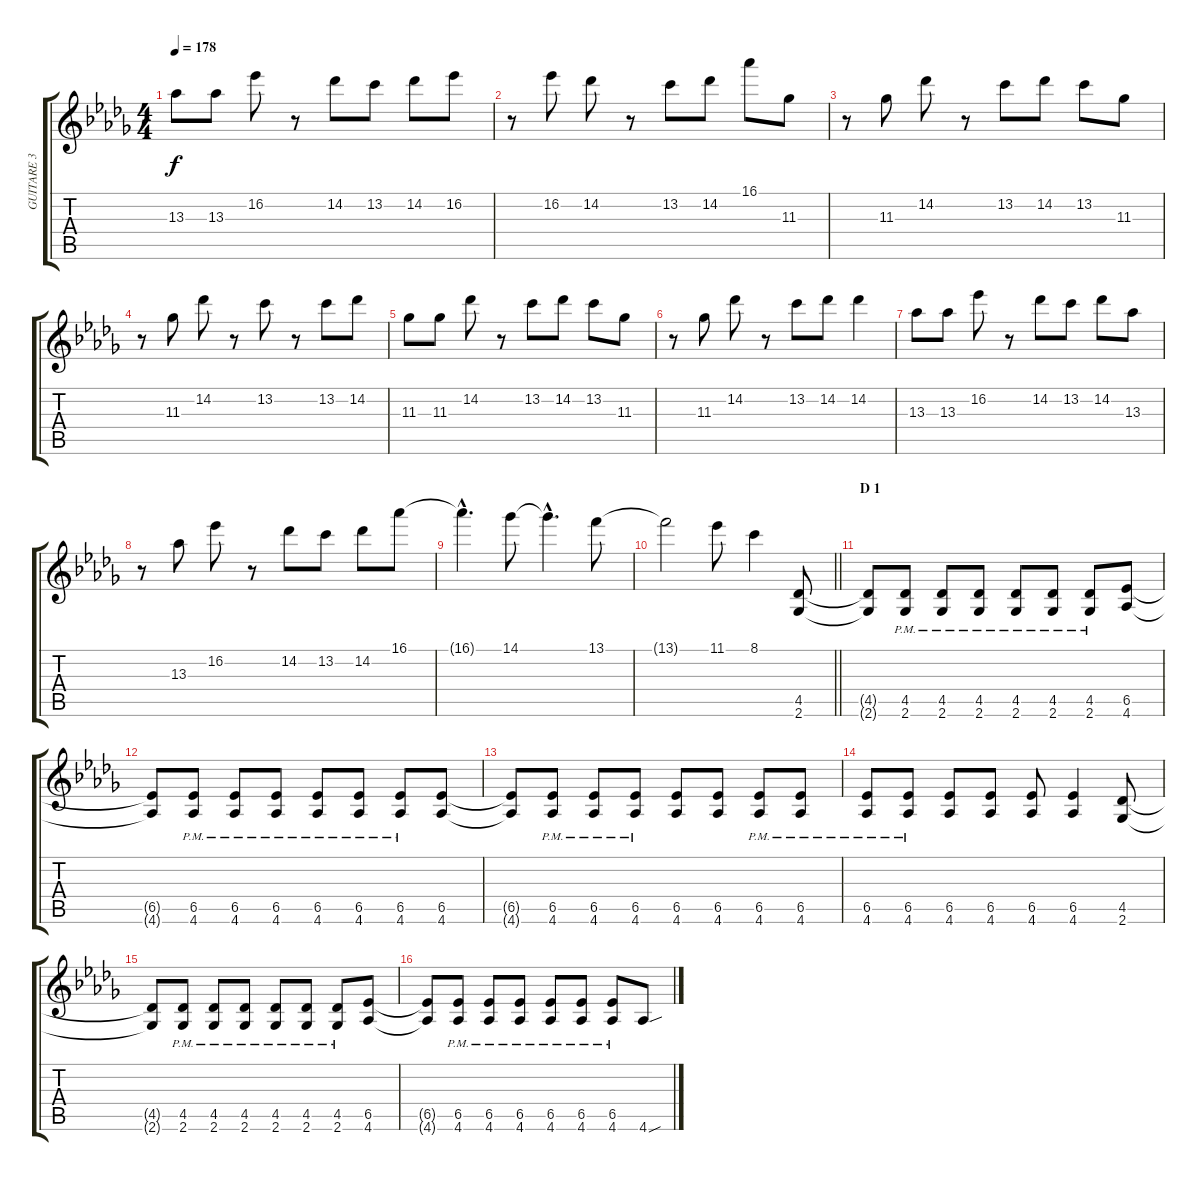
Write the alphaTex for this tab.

\track ("GUITARE 3" "GUITARE 3") {instrument distortionguitar}
\staff {score tabs}
\tuning (E4 B3 G3 D3 A2 E2) {hide}
\ts (4 4)
\tempo 178
\clef g2
\ks db
13.3.8{dy f} 13.3.8 16.2.8 r.8 14.2.8 13.2.8 14.2.8 16.2.8 |
r.8 16.2.8 14.2.8 r.8 13.2.8 14.2.8 16.1.8 11.3.8 |
r.8 11.3.8 14.2.8 r.8 13.2.8 14.2.8 13.2.8 11.3.8 |
r.8 11.3.8 14.2.8 r.8 13.2.8 r.8 13.2.8 14.2.8 |
11.3.8 11.3.8 14.2.8 r.8 13.2.8 14.2.8 13.2.8 11.3.8 |
r.8 11.3.8 14.2.8 r.8 13.2.8 14.2.8 14.2.4 |
13.3.8 13.3.8 16.2.8 r.8 14.2.8 13.2.8 14.2.8 13.3.8 |
r.8 13.3.8 16.2.8 r.8 14.2.8 13.2.8 14.2.8 16.1.8 |
16.1{hac t}.4{d} 14.1.8 14.1{hac t}.4{d} 13.1.8 |
\barLineRight lightlight
13.1{t}.2 11.1.8 8.1.4 (4.5 2.6).8 |
\section ("" "D 1")
(4.5{t} 2.6{t}).8 (4.5{pm} 2.6{pm}).8 (4.5{pm} 2.6{pm}).8 (4.5{pm} 2.6{pm}).8 (4.5{pm} 2.6{pm}).8 (4.5{pm} 2.6{pm}).8 (4.5{pm} 2.6{pm}).8 (6.5 4.6).8 |
(6.5{t} 4.6{t}).8 (6.5{pm} 4.6{pm}).8 (6.5{pm} 4.6{pm}).8 (6.5{pm} 4.6{pm}).8 (6.5{pm} 4.6{pm}).8 (6.5{pm} 4.6{pm}).8 (6.5{pm} 4.6{pm}).8 (6.5 4.6).8 |
(6.5{t} 4.6{t}).8 (6.5{pm} 4.6{pm}).8 (6.5{pm} 4.6{pm}).8 (6.5{pm} 4.6{pm}).8 (6.5 4.6).8 (6.5 4.6).8 (6.5{pm} 4.6{pm}).8 (6.5{pm} 4.6{pm}).8 |
(6.5{pm} 4.6{pm}).8 (6.5{pm} 4.6{pm}).8 (6.5 4.6).8 (6.5 4.6).8 (6.5 4.6).8 (6.5 4.6).4 (4.5 2.6).8 |
(4.5{t} 2.6{t}).8 (4.5{pm} 2.6{pm}).8 (4.5{pm} 2.6{pm}).8 (4.5{pm} 2.6{pm}).8 (4.5{pm} 2.6{pm}).8 (4.5{pm} 2.6{pm}).8 (4.5{pm} 2.6{pm}).8 (6.5 4.6).8 |
(6.5{t} 4.6{t}).8 (6.5{pm} 4.6{pm}).8 (6.5{pm} 4.6{pm}).8 (6.5{pm} 4.6{pm}).8 (6.5{pm} 4.6{pm}).8 (6.5{pm} 4.6{pm}).8 (6.5{pm} 4.6{pm}).8 4.6{sou}.8
